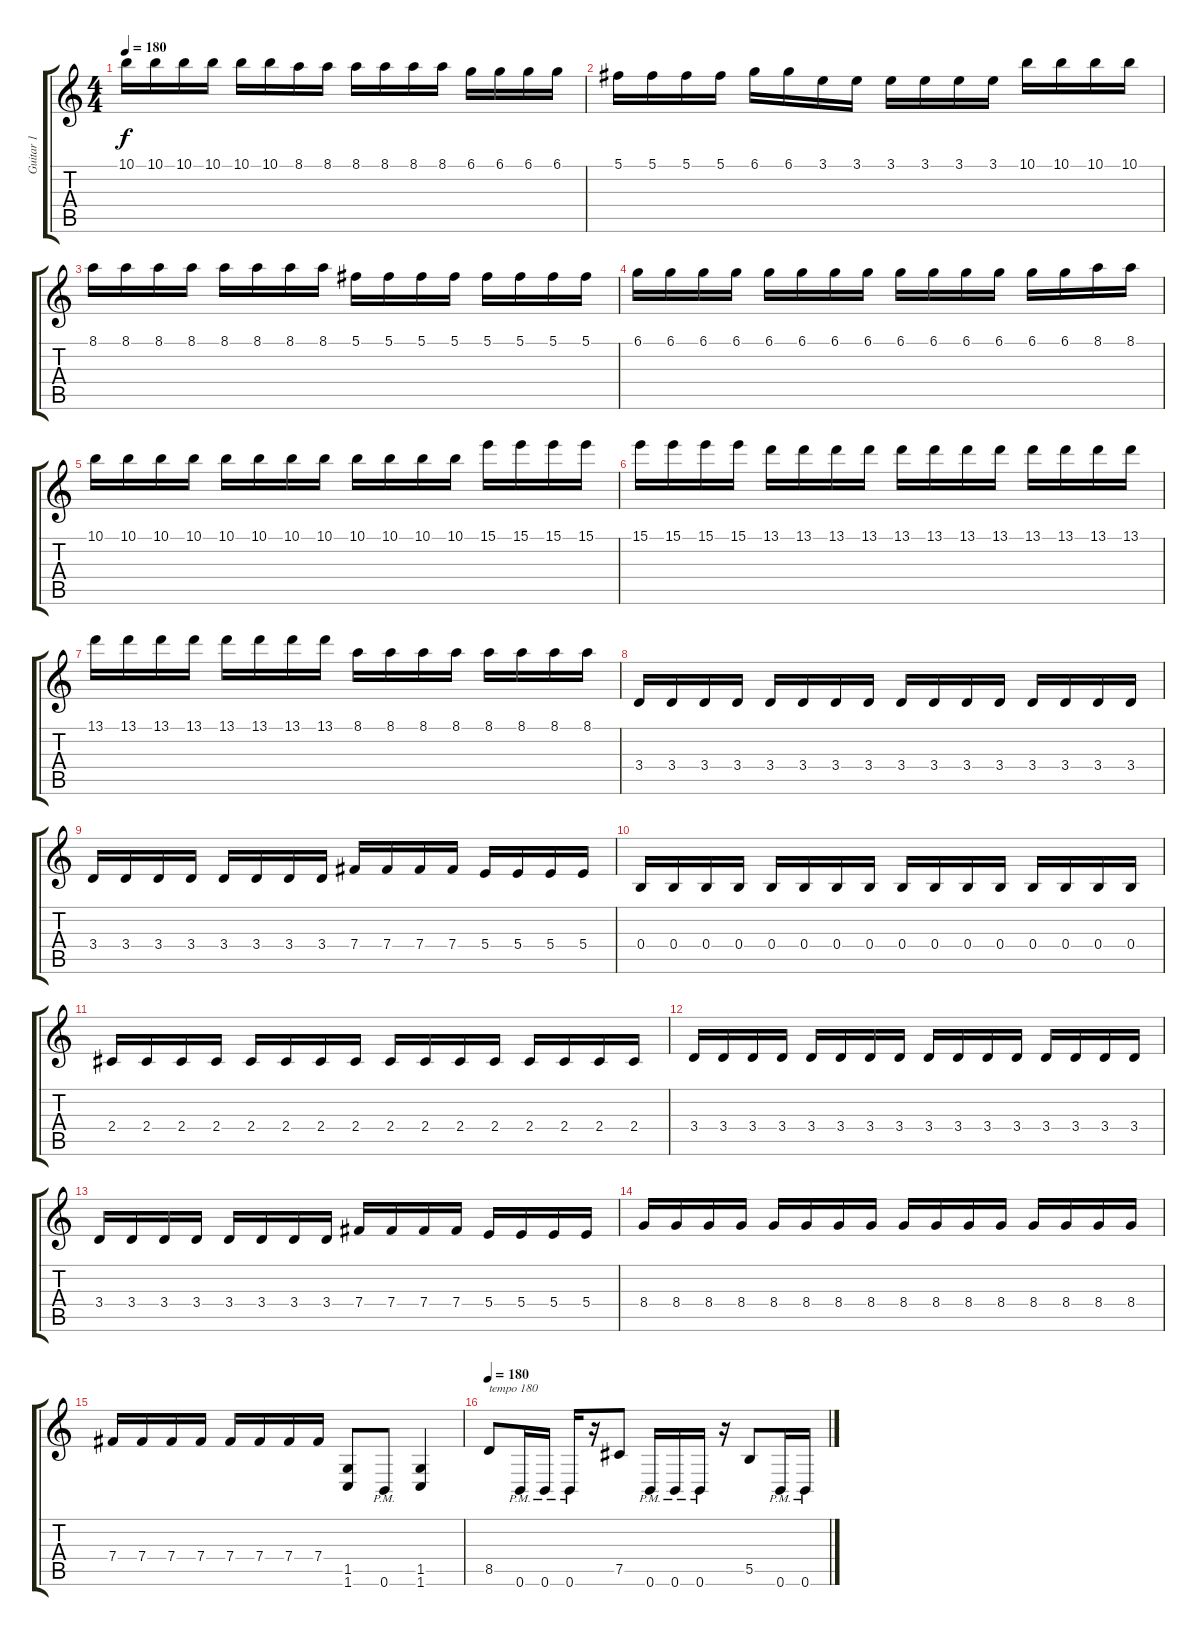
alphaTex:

\track ("Guitar 1" "Guitar 1") {instrument distortionguitar}
\staff {score tabs}
\tuning (Db4 Ab3 E3 B2 Gb2 B1) {hide}
\ts (4 4)
\tempo 180
\clef g2
\ks c
10.1.16{dy f} 10.1.16 10.1.16 10.1.16 10.1.16 10.1.16 8.1.16 8.1.16 8.1.16 8.1.16 8.1.16 8.1.16 6.1.16 6.1.16 6.1.16 6.1.16 |
5.1.16 5.1.16 5.1.16 5.1.16 6.1.16 6.1.16 3.1.16 3.1.16 3.1.16 3.1.16 3.1.16 3.1.16 10.1.16 10.1.16 10.1.16 10.1.16 |
8.1.16 8.1.16 8.1.16 8.1.16 8.1.16 8.1.16 8.1.16 8.1.16 5.1.16 5.1.16 5.1.16 5.1.16 5.1.16 5.1.16 5.1.16 5.1.16 |
6.1.16 6.1.16 6.1.16 6.1.16 6.1.16 6.1.16 6.1.16 6.1.16 6.1.16 6.1.16 6.1.16 6.1.16 6.1.16 6.1.16 8.1.16 8.1.16 |
10.1.16 10.1.16 10.1.16 10.1.16 10.1.16 10.1.16 10.1.16 10.1.16 10.1.16 10.1.16 10.1.16 10.1.16 15.1.16 15.1.16 15.1.16 15.1.16 |
15.1.16 15.1.16 15.1.16 15.1.16 13.1.16 13.1.16 13.1.16 13.1.16 13.1.16 13.1.16 13.1.16 13.1.16 13.1.16 13.1.16 13.1.16 13.1.16 |
13.1.16 13.1.16 13.1.16 13.1.16 13.1.16 13.1.16 13.1.16 13.1.16 8.1.16 8.1.16 8.1.16 8.1.16 8.1.16 8.1.16 8.1.16 8.1.16 |
3.4.16 3.4.16 3.4.16 3.4.16 3.4.16 3.4.16 3.4.16 3.4.16 3.4.16 3.4.16 3.4.16 3.4.16 3.4.16 3.4.16 3.4.16 3.4.16 |
3.4.16 3.4.16 3.4.16 3.4.16 3.4.16 3.4.16 3.4.16 3.4.16 7.4.16 7.4.16 7.4.16 7.4.16 5.4.16 5.4.16 5.4.16 5.4.16 |
0.4.16 0.4.16 0.4.16 0.4.16 0.4.16 0.4.16 0.4.16 0.4.16 0.4.16 0.4.16 0.4.16 0.4.16 0.4.16 0.4.16 0.4.16 0.4.16 |
2.4.16 2.4.16 2.4.16 2.4.16 2.4.16 2.4.16 2.4.16 2.4.16 2.4.16 2.4.16 2.4.16 2.4.16 2.4.16 2.4.16 2.4.16 2.4.16 |
3.4.16 3.4.16 3.4.16 3.4.16 3.4.16 3.4.16 3.4.16 3.4.16 3.4.16 3.4.16 3.4.16 3.4.16 3.4.16 3.4.16 3.4.16 3.4.16 |
3.4.16 3.4.16 3.4.16 3.4.16 3.4.16 3.4.16 3.4.16 3.4.16 7.4.16 7.4.16 7.4.16 7.4.16 5.4.16 5.4.16 5.4.16 5.4.16 |
8.4.16 8.4.16 8.4.16 8.4.16 8.4.16 8.4.16 8.4.16 8.4.16 8.4.16 8.4.16 8.4.16 8.4.16 8.4.16 8.4.16 8.4.16 8.4.16 |
7.4.16 7.4.16 7.4.16 7.4.16 7.4.16 7.4.16 7.4.16 7.4.16 (1.5 1.6).8 0.6{pm}.8 (1.5 1.6).4 |
\tempo 180
8.5.8{txt "tempo 180"} 0.6{pm}.16 0.6{pm}.16 0.6{pm}.16 r.16 7.5.8 0.6{pm}.16 0.6{pm}.16 0.6{pm}.16 r.16 5.5.8 0.6{pm}.16 0.6{pm}.16
